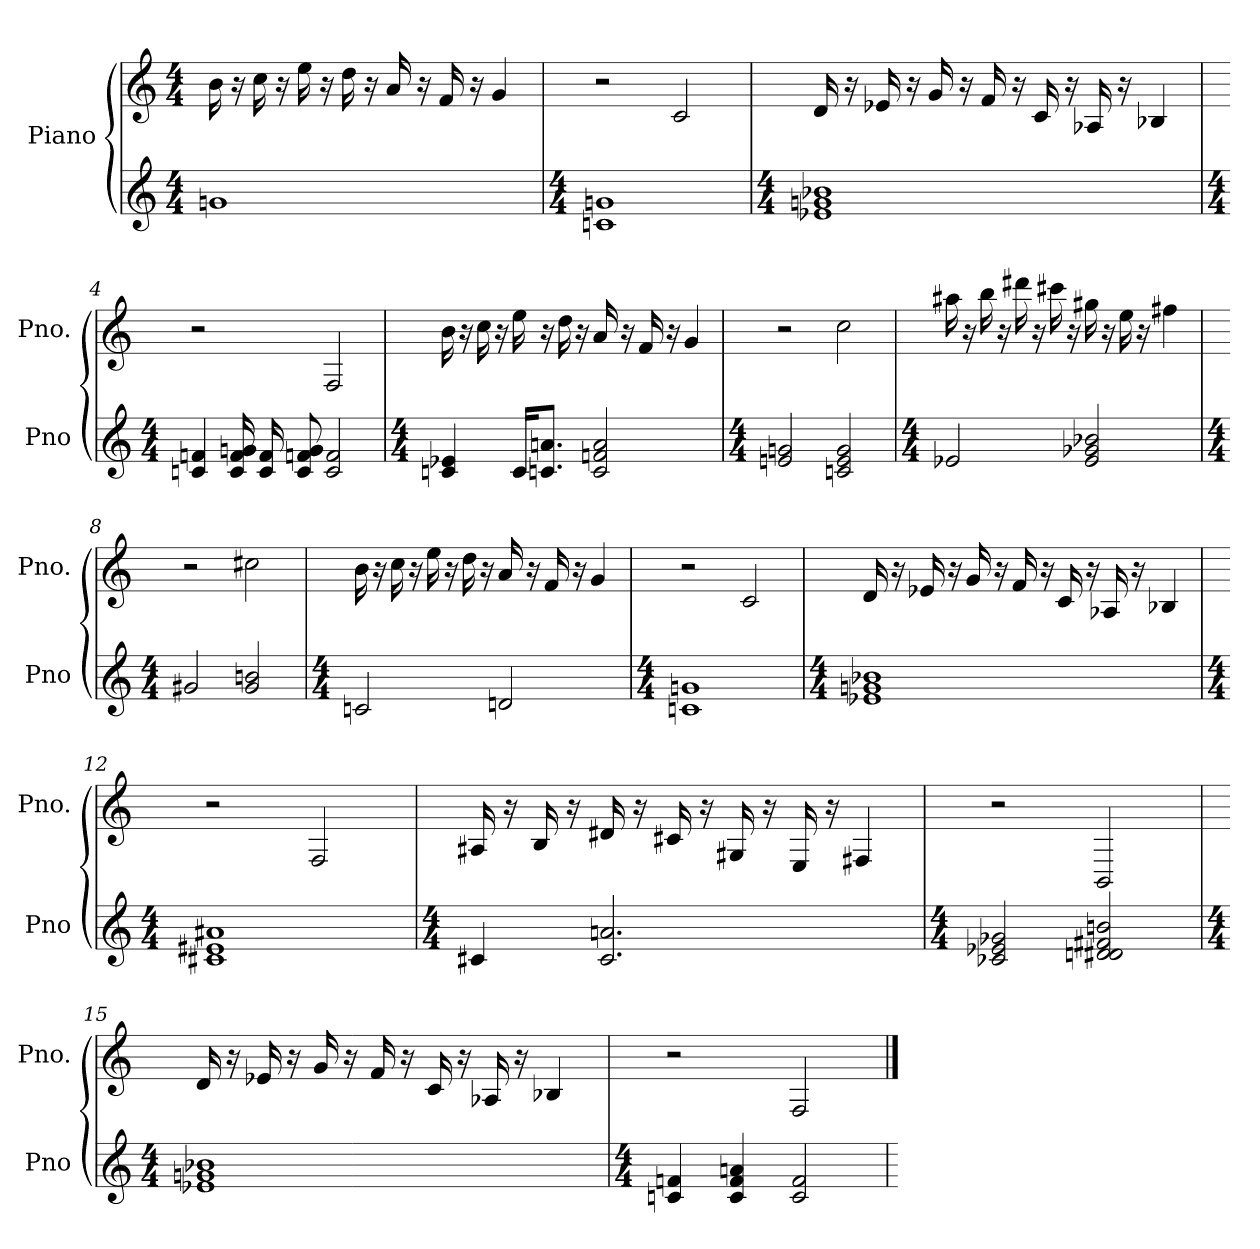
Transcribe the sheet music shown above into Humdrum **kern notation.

**kern	**kern
*part2	*part1
*staff2	*staff1
*I"Piano	*I"Piano
*I'Pno	*I'Pno.
*	*clefG2
*k[]	*k[]
*M4/4	*M4/4
=1	=1
1gn	16b\
.	16r
.	16cc\
.	16r
.	16ee\
.	16r
.	16dd\
.	16r
.	16a/
.	16r
.	16f/
.	16r
.	4g/
=2	=2
*k[]	*
*C:	*
*M4/4	*
1cn 1gn	2r
.	2c/
=3	=3
*k[]	*
*C:	*
*M4/4	*
1e-X 1gn 1b-X	16d/
.	16r
.	16e-X/
.	16r
.	16g/
.	16r
.	16f/
.	16r
.	16c/
.	16r
.	16A-X/
.	16r
.	4B-X/
=4	=4
*k[]	*
*C:	*
*M4/4	*
4cn 4fn	2r
16c 16f 16gnLL	.
16c 16f	.
8c 8fn 8gJ	.
2c 2f	2F/
!!LO:LB:g=z
=5	=5
*k[]	*
*C:	*
*M4/4	*
4cn 4e-X	16b\
.	16r
.	16cc\
.	16r
16cKL	16ee\
8.cn 8.anJ	16r
.	16dd\
.	16r
2c 2fn 2a	16a/
.	16r
.	16f/
.	16r
.	4g/
=6	=6
*k[]	*
*C:	*
*M4/4	*
2en 2gn	2r
2cn 2e 2g	2cc\
=7	=7
*k[]	*
*C:	*
*M4/4	*
2e-X	16aa#X\
.	16r
.	16bb\
.	16r
.	16ddd#X\
.	16r
.	16ccc#X\
.	16r
2e- 2g-X 2b-X	16gg#X\
.	16r
.	16ee\
.	16r
.	4ff#X\
=8	=8
*k[]	*
*C:	*
*M4/4	*
2g#X	2r
2g# 2bn	2cc#X\
=9	=9
*k[]	*
*C:	*
*M4/4	*
2cn	16b\
.	16r
.	16cc\
.	16r
.	16ee\
.	16r
.	16dd\
.	16r
2dn	16a/
.	16r
.	16f/
.	16r
.	4g/
!!LO:LB:g=z
=10	=10
*k[]	*
*C:	*
*M4/4	*
1cn 1gn	2r
.	2c/
=11	=11
*k[]	*
*C:	*
*M4/4	*
1e-X 1gn 1b-X	16d/
.	16r
.	16e-X/
.	16r
.	16g/
.	16r
.	16f/
.	16r
.	16c/
.	16r
.	16A-X/
.	16r
.	4B-X/
=12	=12
*k[]	*
*C:	*
*M4/4	*
1c#X 1e#X 1a#X	2r
.	2F/
=13	=13
*k[]	*
*C:	*
*M4/4	*
4c#X	16A#X/
.	16r
.	16B/
.	16r
2.c# 2.an	16d#X/
.	16r
.	16c#X/
.	16r
.	16G#X/
.	16r
.	16E/
.	16r
.	4F#X/
=14	=14
*k[]	*
*C:	*
*M4/4	*
2e-X 2g-X 2c-X	2r
2dn 2d#X 2f#X 2bn	2BB/
!!LO:LB:g=z
=15	=15
*k[]	*
*C:	*
*M4/4	*
1e-X 1gn 1b-X	16d/
.	16r
.	16e-X/
.	16r
.	16g/
.	16r
.	16f/
.	16r
.	16c/
.	16r
.	16A-X/
.	16r
.	4B-X/
=16	=16
*k[]	*
*C:	*
*M4/4	*
4cn 4fn	2r
4c 4f 4an	.
2c 2f	2F/
=	==
*-	*-
